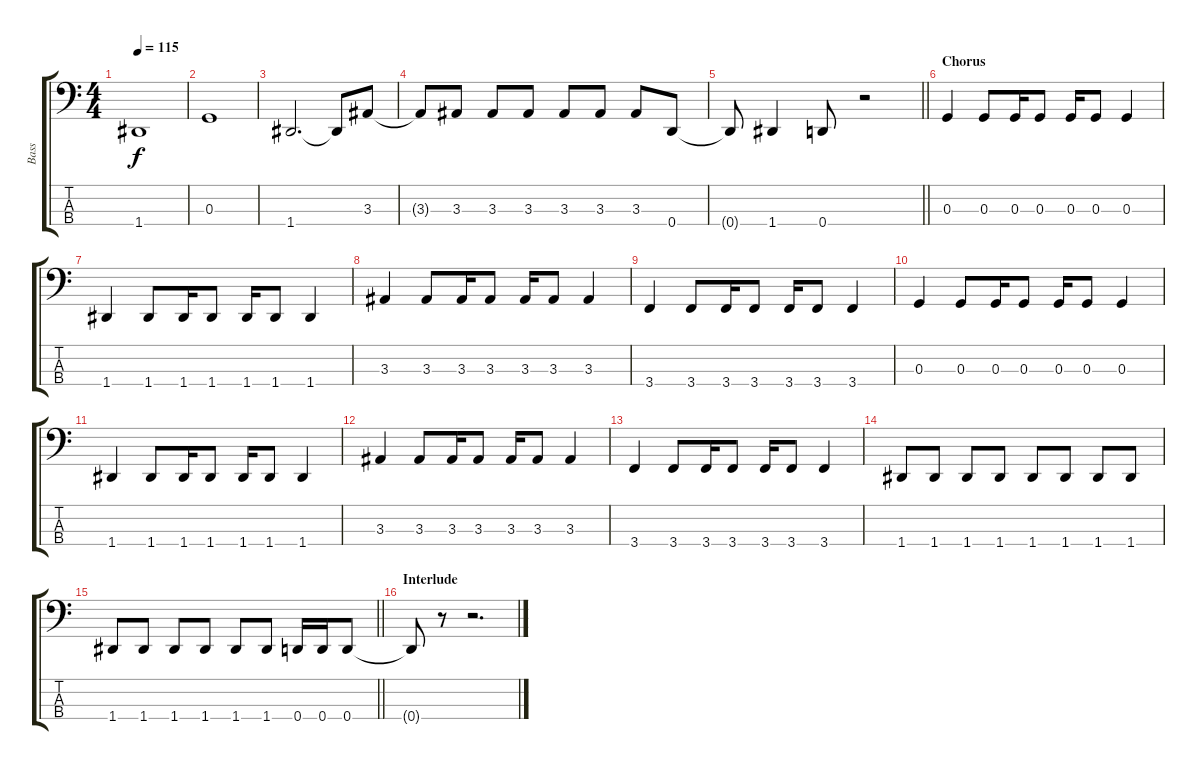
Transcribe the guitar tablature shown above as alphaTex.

\track ("Bass" "Bass") {instrument electricbassfinger}
\staff {score tabs}
\tuning (F2 C2 G1 D1) {hide}
\ts (4 4)
\tempo 115
\clef f4
\ks c
1.4.1{dy f} |
0.3.1 |
1.4.2{d} 1.4{t}.8 3.3.8 |
3.3{t}.8 3.3.8 3.3.8 3.3.8 3.3.8 3.3.8 3.3.8 0.4.8 |
\barLineRight lightlight
0.4{t}.8 1.4.4 0.4.8 r.2 |
\section ("" "Chorus")
0.3.4 0.3.8 0.3.16 0.3.8 0.3.16 0.3.8 0.3.4 |
1.4.4 1.4.8 1.4.16 1.4.8 1.4.16 1.4.8 1.4.4 |
3.3.4 3.3.8 3.3.16 3.3.8 3.3.16 3.3.8 3.3.4 |
3.4.4 3.4.8 3.4.16 3.4.8 3.4.16 3.4.8 3.4.4 |
0.3.4 0.3.8 0.3.16 0.3.8 0.3.16 0.3.8 0.3.4 |
1.4.4 1.4.8 1.4.16 1.4.8 1.4.16 1.4.8 1.4.4 |
3.3.4 3.3.8 3.3.16 3.3.8 3.3.16 3.3.8 3.3.4 |
3.4.4 3.4.8 3.4.16 3.4.8 3.4.16 3.4.8 3.4.4 |
1.4.8 1.4.8 1.4.8 1.4.8 1.4.8 1.4.8 1.4.8 1.4.8 |
\barLineRight lightlight
1.4.8 1.4.8 1.4.8 1.4.8 1.4.8 1.4.8 0.4.16 0.4.16 0.4.8 |
\section ("" "Interlude")
0.4{t}.8 r.8 r.2{d}
